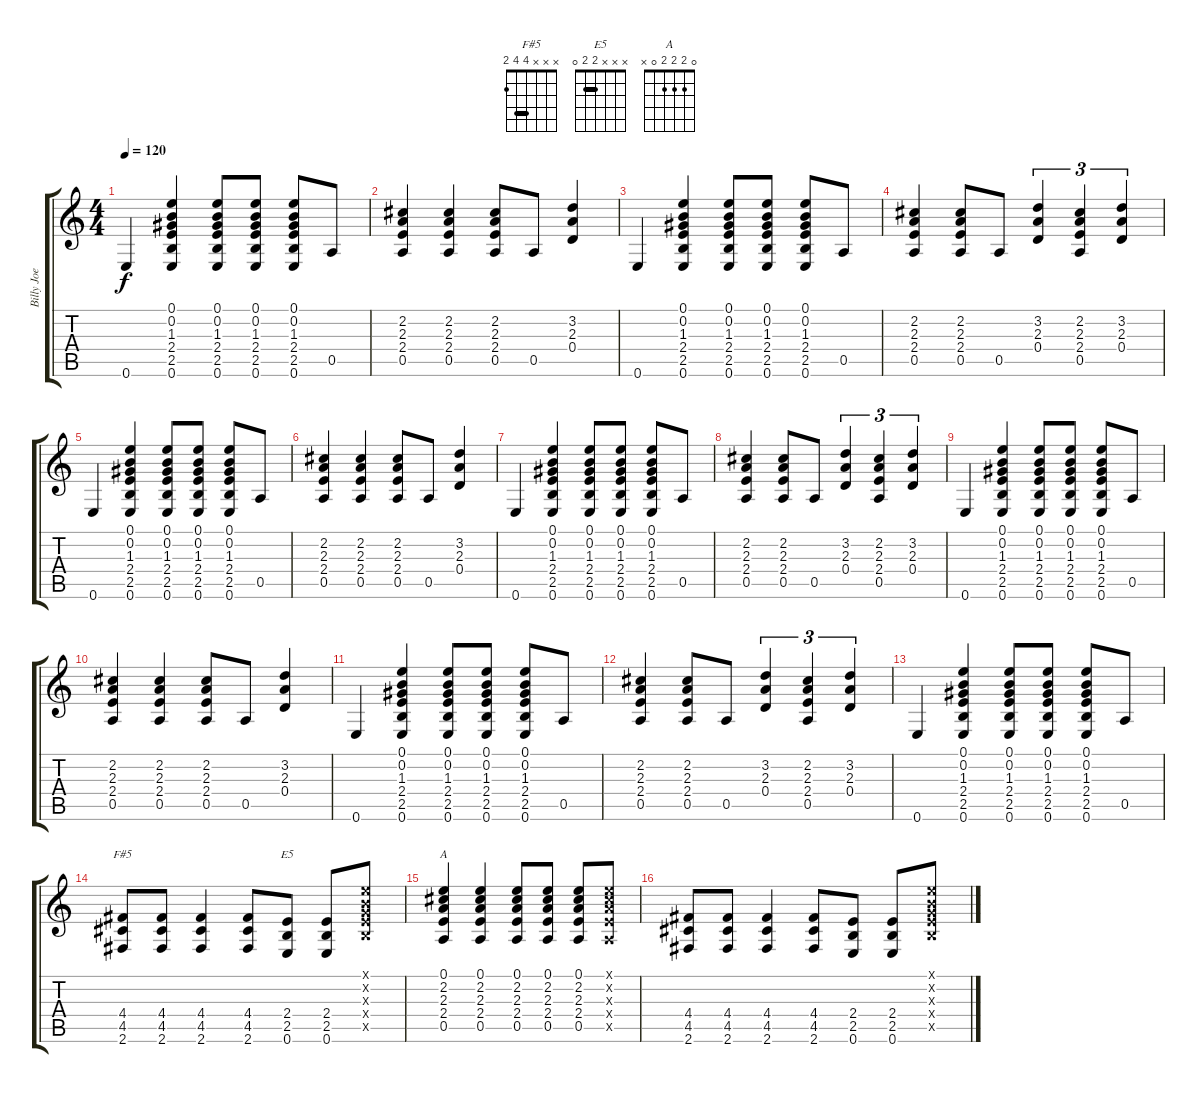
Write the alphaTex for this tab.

\track ("Billy Joe Amstrong" "Billy Joe ") {instrument overdrivenguitar}
\staff {score tabs}
\tuning (E4 B3 G3 D3 A2 E2) {hide}
\chord ("F#5" x x x 4 4 2) {barre 4}
\chord ("E5" x x x 2 2 0) {barre 2}
\chord ("A" 0 2 2 2 0 x)
\ts (4 4)
\tempo 120
\clef g2
\ks c
0.6.4{dy f} (0.1 0.2 1.3 2.4 2.5 0.6).4 (0.1 0.2 1.3 2.4 2.5 0.6).8 (0.1 0.2 1.3 2.4 2.5 0.6).8 (0.1 0.2 1.3 2.4 2.5 0.6).8 0.5.8 |
(2.2 2.3 2.4 0.5).4 (2.2 2.3 2.4 0.5).4 (2.2 2.3 2.4 0.5).8 0.5.8 (3.2 2.3 0.4).4 |
0.6.4 (0.1 0.2 1.3 2.4 2.5 0.6).4 (0.1 0.2 1.3 2.4 2.5 0.6).8 (0.1 0.2 1.3 2.4 2.5 0.6).8 (0.1 0.2 1.3 2.4 2.5 0.6).8 0.5.8 |
(2.2 2.3 2.4 0.5).4 (2.2 2.3 2.4 0.5).8 0.5.8 (3.2 2.3 0.4).4{tu (3 2)} (2.2 2.3 2.4 0.5).4{tu (3 2)} (3.2 2.3 0.4).4{tu (3 2)} |
0.6.4 (0.1 0.2 1.3 2.4 2.5 0.6).4 (0.1 0.2 1.3 2.4 2.5 0.6).8 (0.1 0.2 1.3 2.4 2.5 0.6).8 (0.1 0.2 1.3 2.4 2.5 0.6).8 0.5.8 |
(2.2 2.3 2.4 0.5).4 (2.2 2.3 2.4 0.5).4 (2.2 2.3 2.4 0.5).8 0.5.8 (3.2 2.3 0.4).4 |
0.6.4 (0.1 0.2 1.3 2.4 2.5 0.6).4 (0.1 0.2 1.3 2.4 2.5 0.6).8 (0.1 0.2 1.3 2.4 2.5 0.6).8 (0.1 0.2 1.3 2.4 2.5 0.6).8 0.5.8 |
(2.2 2.3 2.4 0.5).4 (2.2 2.3 2.4 0.5).8 0.5.8 (3.2 2.3 0.4).4{tu (3 2)} (2.2 2.3 2.4 0.5).4{tu (3 2)} (3.2 2.3 0.4).4{tu (3 2)} |
0.6.4 (0.1 0.2 1.3 2.4 2.5 0.6).4 (0.1 0.2 1.3 2.4 2.5 0.6).8 (0.1 0.2 1.3 2.4 2.5 0.6).8 (0.1 0.2 1.3 2.4 2.5 0.6).8 0.5.8 |
(2.2 2.3 2.4 0.5).4 (2.2 2.3 2.4 0.5).4 (2.2 2.3 2.4 0.5).8 0.5.8 (3.2 2.3 0.4).4 |
0.6.4 (0.1 0.2 1.3 2.4 2.5 0.6).4 (0.1 0.2 1.3 2.4 2.5 0.6).8 (0.1 0.2 1.3 2.4 2.5 0.6).8 (0.1 0.2 1.3 2.4 2.5 0.6).8 0.5.8 |
(2.2 2.3 2.4 0.5).4 (2.2 2.3 2.4 0.5).8 0.5.8 (3.2 2.3 0.4).4{tu (3 2)} (2.2 2.3 2.4 0.5).4{tu (3 2)} (3.2 2.3 0.4).4{tu (3 2)} |
0.6.4 (0.1 0.2 1.3 2.4 2.5 0.6).4 (0.1 0.2 1.3 2.4 2.5 0.6).8 (0.1 0.2 1.3 2.4 2.5 0.6).8 (0.1 0.2 1.3 2.4 2.5 0.6).8 0.5.8 |
(4.4 4.5 2.6).8{ch "F#5"} (4.4 4.5 2.6).8 (4.4 4.5 2.6).4 (4.4 4.5 2.6).8 (2.4 2.5 0.6).8{ch "E5"} (2.4 2.5 0.6).8 (0.1{x} 0.2{x} 0.3{x} 2.4{x} 2.5{x}).8 |
(0.1 2.2 2.3 2.4 0.5).4{ch "A"} (0.1 2.2 2.3 2.4 0.5).4 (0.1 2.2 2.3 2.4 0.5).8 (0.1 2.2 2.3 2.4 0.5).8 (0.1 2.2 2.3 2.4 0.5).8 (0.1{x} 2.2{x} 2.3{x} 2.4{x} 0.5{x}).8 |
(4.4 4.5 2.6).8 (4.4 4.5 2.6).8 (4.4 4.5 2.6).4 (4.4 4.5 2.6).8 (2.4 2.5 0.6).8 (2.4 2.5 0.6).8 (0.1{x} 0.2{x} 0.3{x} 2.4{x} 2.5{x}).8
